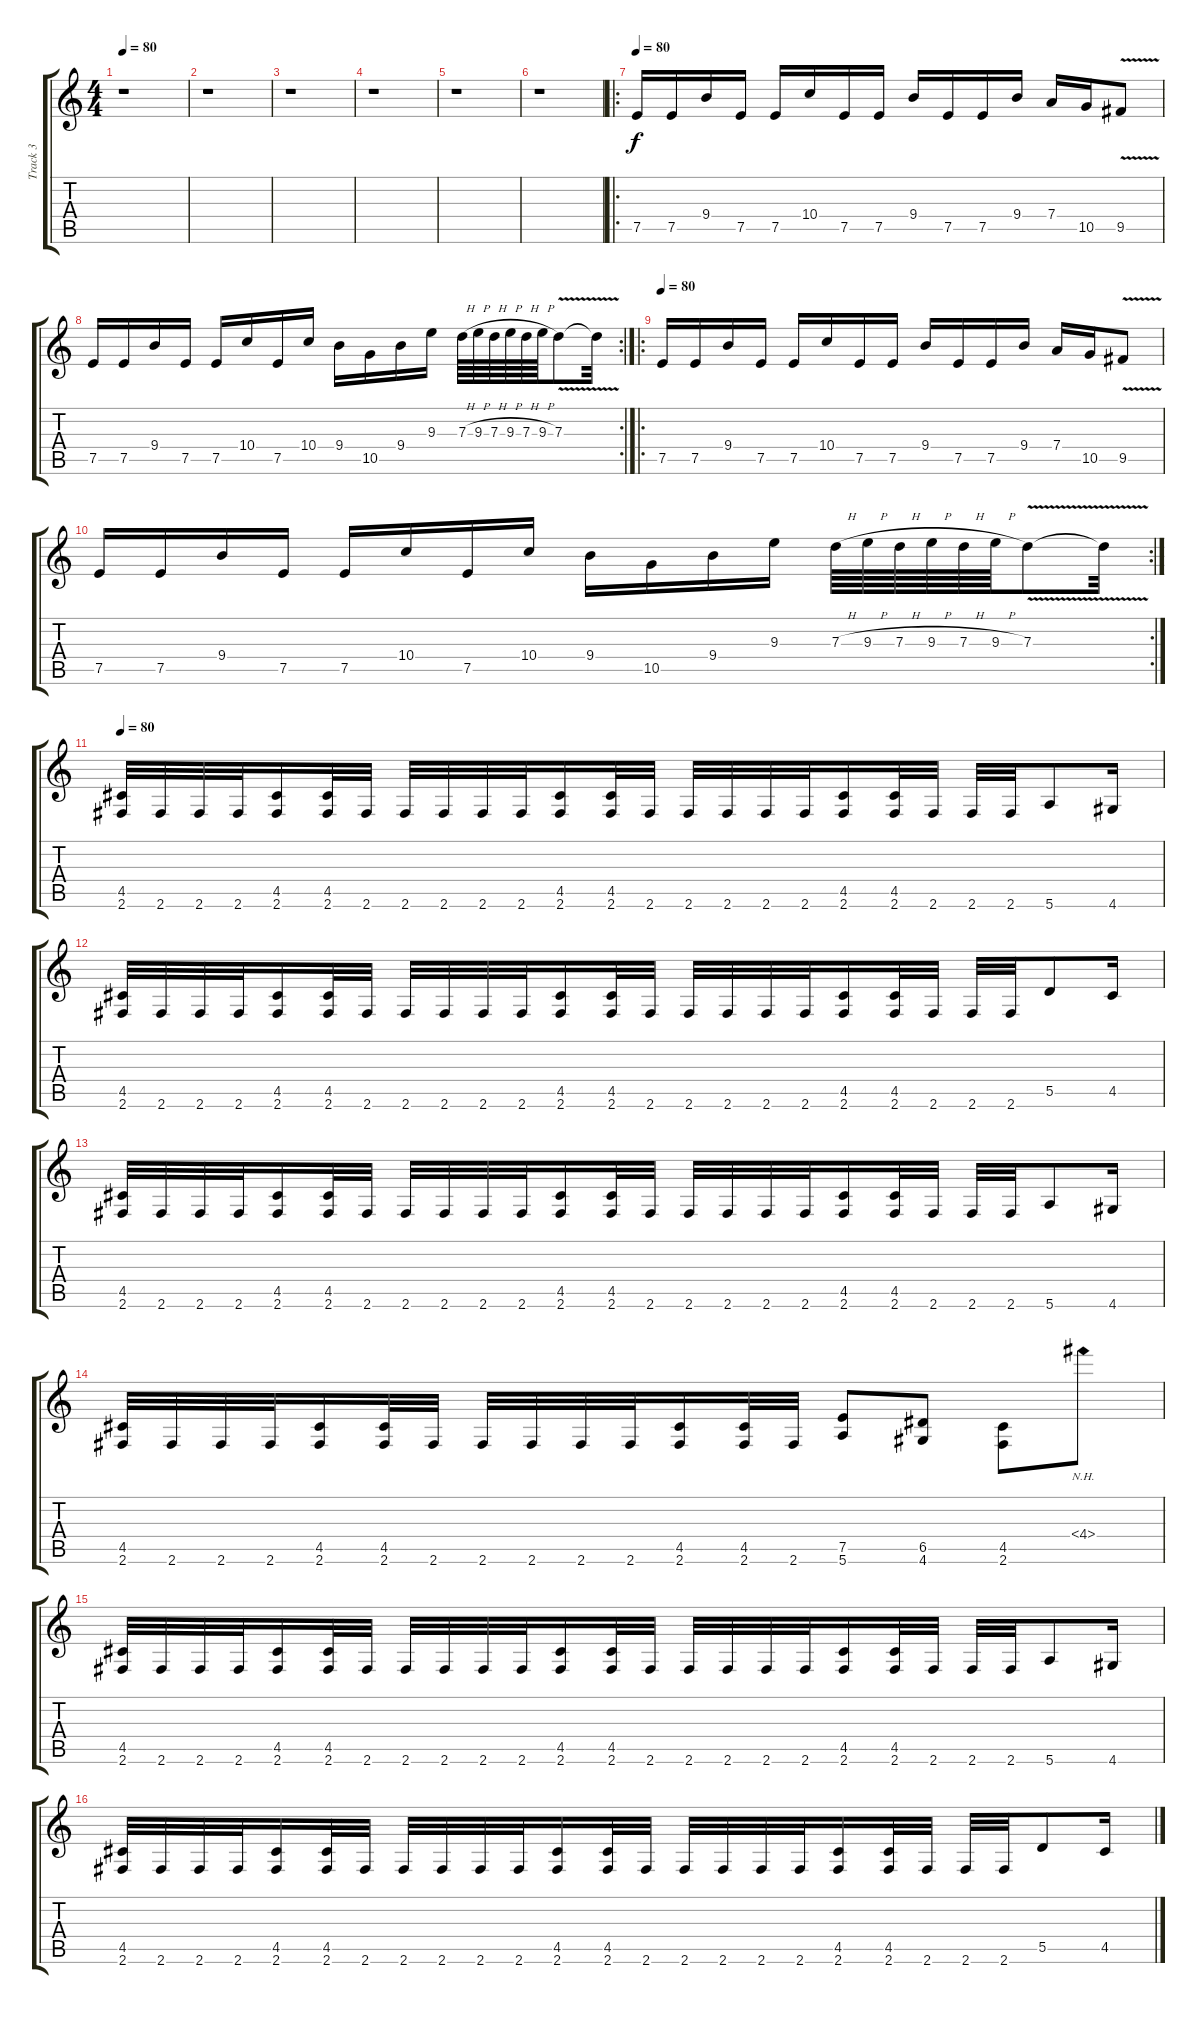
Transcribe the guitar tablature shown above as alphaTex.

\track ("Track 3" "Track 3") {instrument overdrivenguitar}
\staff {score tabs}
\tuning (E4 B3 G3 D3 A2 E2) {hide}
\ts (4 4)
\tempo 80
\clef g2
\ks c
r.1{dy f} |
r.1 |
r.1 |
r.1 |
r.1 |
r.1 |
\ro
\tempo 80
7.5.16 7.5.16 9.4.16 7.5.16 7.5.16 10.4.16 7.5.16 7.5.16 9.4.16 7.5.16 7.5.16 9.4.16 7.4.16 10.5.16 9.5{v}.8 |
\rc 2
7.5.16 7.5.16 9.4.16 7.5.16 7.5.16 10.4.16 7.5.16 10.4.16 9.4.16 10.5.16 9.4.16 9.3.16 7.3{h}.64 9.3{h}.64 7.3{h}.64 9.3{h}.64 7.3{h}.64 9.3{h}.64 7.3{v}.8 7.3{t}.32 |
\ro
\tempo 80
7.5.16 7.5.16 9.4.16 7.5.16 7.5.16 10.4.16 7.5.16 7.5.16 9.4.16 7.5.16 7.5.16 9.4.16 7.4.16 10.5.16 9.5{v}.8 |
\rc 2
7.5.16 7.5.16 9.4.16 7.5.16 7.5.16 10.4.16 7.5.16 10.4.16 9.4.16 10.5.16 9.4.16 9.3.16 7.3{h}.64 9.3{h}.64 7.3{h}.64 9.3{h}.64 7.3{h}.64 9.3{h}.64 7.3{v}.8 7.3{t}.32 |
\tempo 80
(4.5 2.6).32 2.6.32 2.6.32 2.6.32 (4.5 2.6).16 (4.5 2.6).32 2.6.32 2.6.32 2.6.32 2.6.32 2.6.32 (4.5 2.6).16 (4.5 2.6).32 2.6.32 2.6.32 2.6.32 2.6.32 2.6.32 (4.5 2.6).16 (4.5 2.6).32 2.6.32 2.6.32 2.6.32 5.6.8 4.6.16 |
(4.5 2.6).32 2.6.32 2.6.32 2.6.32 (4.5 2.6).16 (4.5 2.6).32 2.6.32 2.6.32 2.6.32 2.6.32 2.6.32 (4.5 2.6).16 (4.5 2.6).32 2.6.32 2.6.32 2.6.32 2.6.32 2.6.32 (4.5 2.6).16 (4.5 2.6).32 2.6.32 2.6.32 2.6.32 5.5.8 4.5.16 |
(4.5 2.6).32 2.6.32 2.6.32 2.6.32 (4.5 2.6).16 (4.5 2.6).32 2.6.32 2.6.32 2.6.32 2.6.32 2.6.32 (4.5 2.6).16 (4.5 2.6).32 2.6.32 2.6.32 2.6.32 2.6.32 2.6.32 (4.5 2.6).16 (4.5 2.6).32 2.6.32 2.6.32 2.6.32 5.6.8 4.6.16 |
(4.5 2.6).32 2.6.32 2.6.32 2.6.32 (4.5 2.6).16 (4.5 2.6).32 2.6.32 2.6.32 2.6.32 2.6.32 2.6.32 (4.5 2.6).16 (4.5 2.6).32 2.6.32 (7.5 5.6).8 (6.5 4.6).8 (4.5 2.6).8 4.4{nh}.8 |
(4.5 2.6).32 2.6.32 2.6.32 2.6.32 (4.5 2.6).16 (4.5 2.6).32 2.6.32 2.6.32 2.6.32 2.6.32 2.6.32 (4.5 2.6).16 (4.5 2.6).32 2.6.32 2.6.32 2.6.32 2.6.32 2.6.32 (4.5 2.6).16 (4.5 2.6).32 2.6.32 2.6.32 2.6.32 5.6.8 4.6.16 |
(4.5 2.6).32 2.6.32 2.6.32 2.6.32 (4.5 2.6).16 (4.5 2.6).32 2.6.32 2.6.32 2.6.32 2.6.32 2.6.32 (4.5 2.6).16 (4.5 2.6).32 2.6.32 2.6.32 2.6.32 2.6.32 2.6.32 (4.5 2.6).16 (4.5 2.6).32 2.6.32 2.6.32 2.6.32 5.5.8 4.5.16
